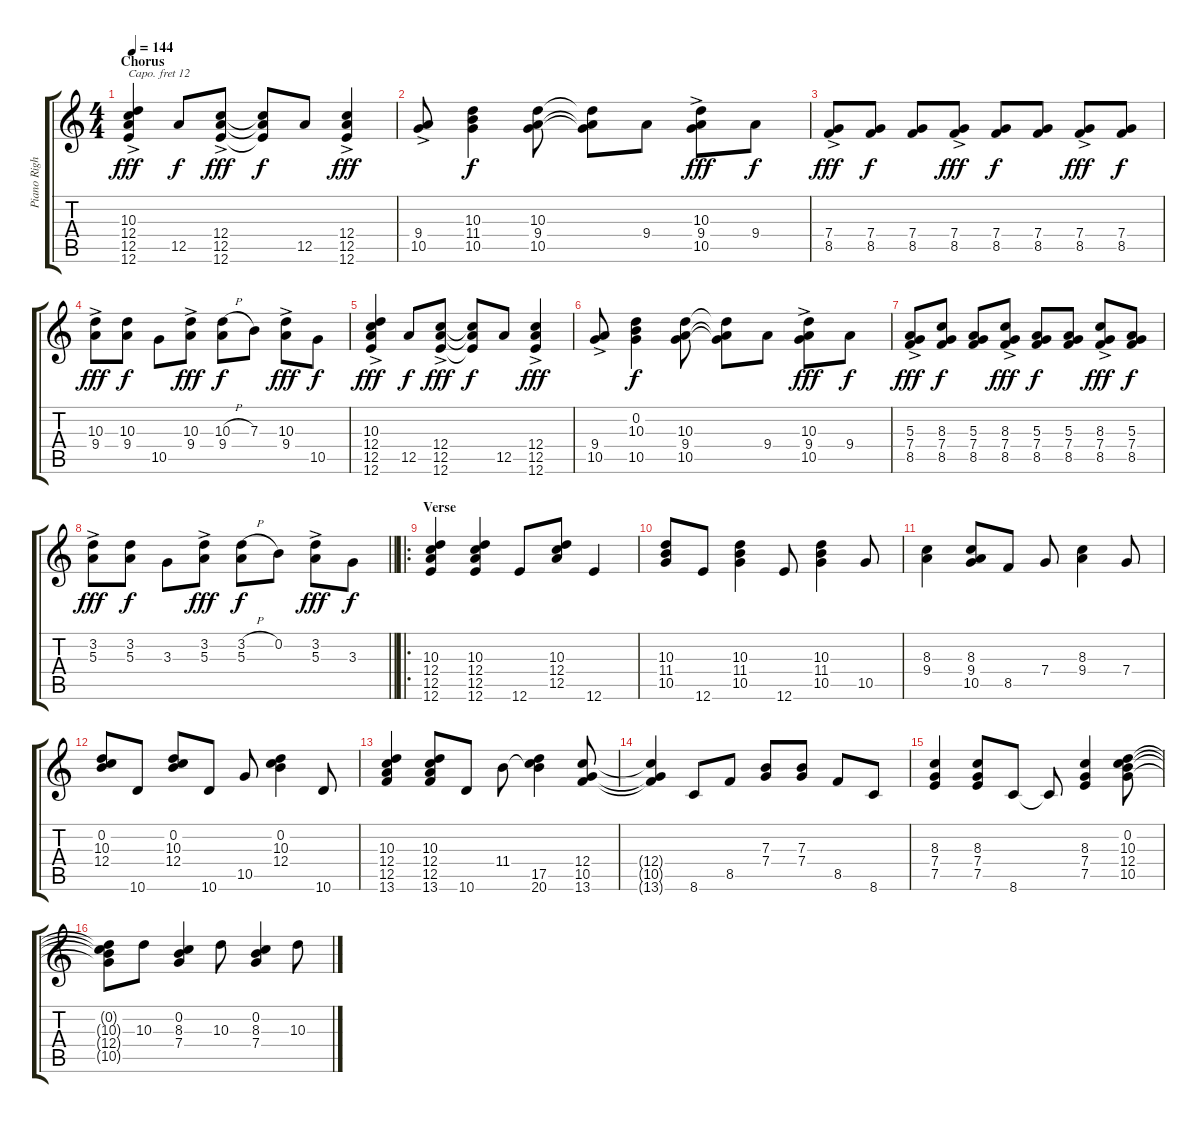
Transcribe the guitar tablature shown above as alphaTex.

\track ("Piano Right Hand" "Piano Righ") {instrument acousticgrandpiano}
\staff {score tabs}
\capo 12
\tuning (E4 B3 E3 C3 A2 E2) {hide}
\ts (4 4)
\section ("" "Chorus")
\tempo 144
\clef g2
\ks c
(10.3{ac} 12.4 12.5{ac} 12.6{ac}).4{dy fff} 12.5.8{dy f} (12.4{ac} 12.5{ac} 12.6{ac}).8{dy fff} (12.4{t} 12.5{t} 12.6{t}).8{dy f} 12.5.8 (12.4{ac} 12.5{ac} 12.6{ac}).4{dy fff} |
(9.4{ac} 10.5{ac}).8 (10.3 11.4 10.5).4{dy f} (10.3 9.4 10.5).8 (10.3{t} 9.4{t} 10.5{t}).8 9.4.8 (10.3{ac} 9.4{ac} 10.5{ac}).8{dy fff} 9.4.8{dy f} |
(7.4{ac} 8.5{ac}).8{dy fff} (7.4 8.5).8{dy f} (7.4 8.5).8 (7.4{ac} 8.5{ac}).8{dy fff} (7.4 8.5).8{dy f} (7.4 8.5).8 (7.4{ac} 8.5{ac}).8{dy fff} (7.4 8.5).8{dy f} |
(10.3{ac} 9.4{ac}).8{dy fff} (10.3 9.4).8{dy f} 10.5.8 (10.3{ac} 9.4{ac}).8{dy fff} (10.3{h} 9.4).8{dy f} 7.3.8 (10.3{ac} 9.4{ac}).8{dy fff} 10.5.8{dy f} |
(10.3{ac} 12.4{ac} 12.5{ac} 12.6{ac}).4{dy fff} 12.5.8{dy f} (12.4{ac} 12.5{ac} 12.6{ac}).8{dy fff} (12.4{t} 12.5{t} 12.6{t}).8{dy f} 12.5.8 (12.4{ac} 12.5{ac} 12.6{ac}).4{dy fff} |
(9.4{ac} 10.5{ac}).8 (0.2 10.3 10.5).4{dy f} (10.3 9.4 10.5).8 (10.3{t} 9.4{t} 10.5{t}).8 9.4.8 (10.3{ac} 9.4{ac} 10.5{ac}).8{dy fff} 9.4.8{dy f} |
(5.3{ac} 7.4{ac} 8.5{ac}).8{dy fff} (8.3 7.4 8.5).8{dy f} (5.3 7.4 8.5).8 (8.3{ac} 7.4{ac} 8.5{ac}).8{dy fff} (5.3 7.4 8.5).8{dy f} (5.3 7.4 8.5).8 (8.3{ac} 7.4{ac} 8.5{ac}).8{dy fff} (5.3 7.4 8.5).8{dy f} |
\barLineRight lightlight
(3.2{ac} 5.3{ac}).8{dy fff} (3.2 5.3).8{dy f} 3.3.8 (3.2{ac} 5.3{ac}).8{dy fff} (3.2{h} 5.3).8{dy f} 0.2.8 (3.2{ac} 5.3{ac}).8{dy fff} 3.3.8{dy f} |
\ro
\section ("" "Verse")
(10.3 12.4 12.5 12.6).4 (10.3 12.4 12.5 12.6).4 12.6.8 (10.3 12.4 12.5).8 12.6.4 |
(10.3 11.4 10.5).8 12.6.8 (10.3 11.4 10.5).4 12.6.8 (10.3 11.4 10.5).4 10.5.8 |
(8.3 9.4).4 (8.3 9.4 10.5).8 8.5.8 7.4.8 (8.3 9.4).4 7.4.8 |
(0.2 10.3 12.4).8 10.6.8 (0.2 10.3 12.4).8 10.6.8 10.5.8 (0.2 10.3 12.4).4 10.6.8 |
(10.3 12.4 12.5 13.6).4 (10.3 12.4 12.5 13.6).8 10.6.8 11.4.8 (11.4{t} 17.5 20.6).4 (12.4 10.5 13.6).8 |
(12.4{t} 10.5{t} 13.6{t}).4 8.6.8 8.5.8 (7.3 7.4).8 (7.3 7.4).8 8.5.8 8.6.8 |
(8.3 7.4 7.5).4 (8.3 7.4 7.5).8 8.6.8 8.6{t}.8 (8.3 7.4 7.5).4 (0.2 10.3 12.4 10.5).8 |
(0.2{t} 10.3{t} 12.4{t} 10.5{t}).8 10.3.8 (0.2 8.3 7.4).4 10.3.8 (0.2 8.3 7.4).4 10.3.8
